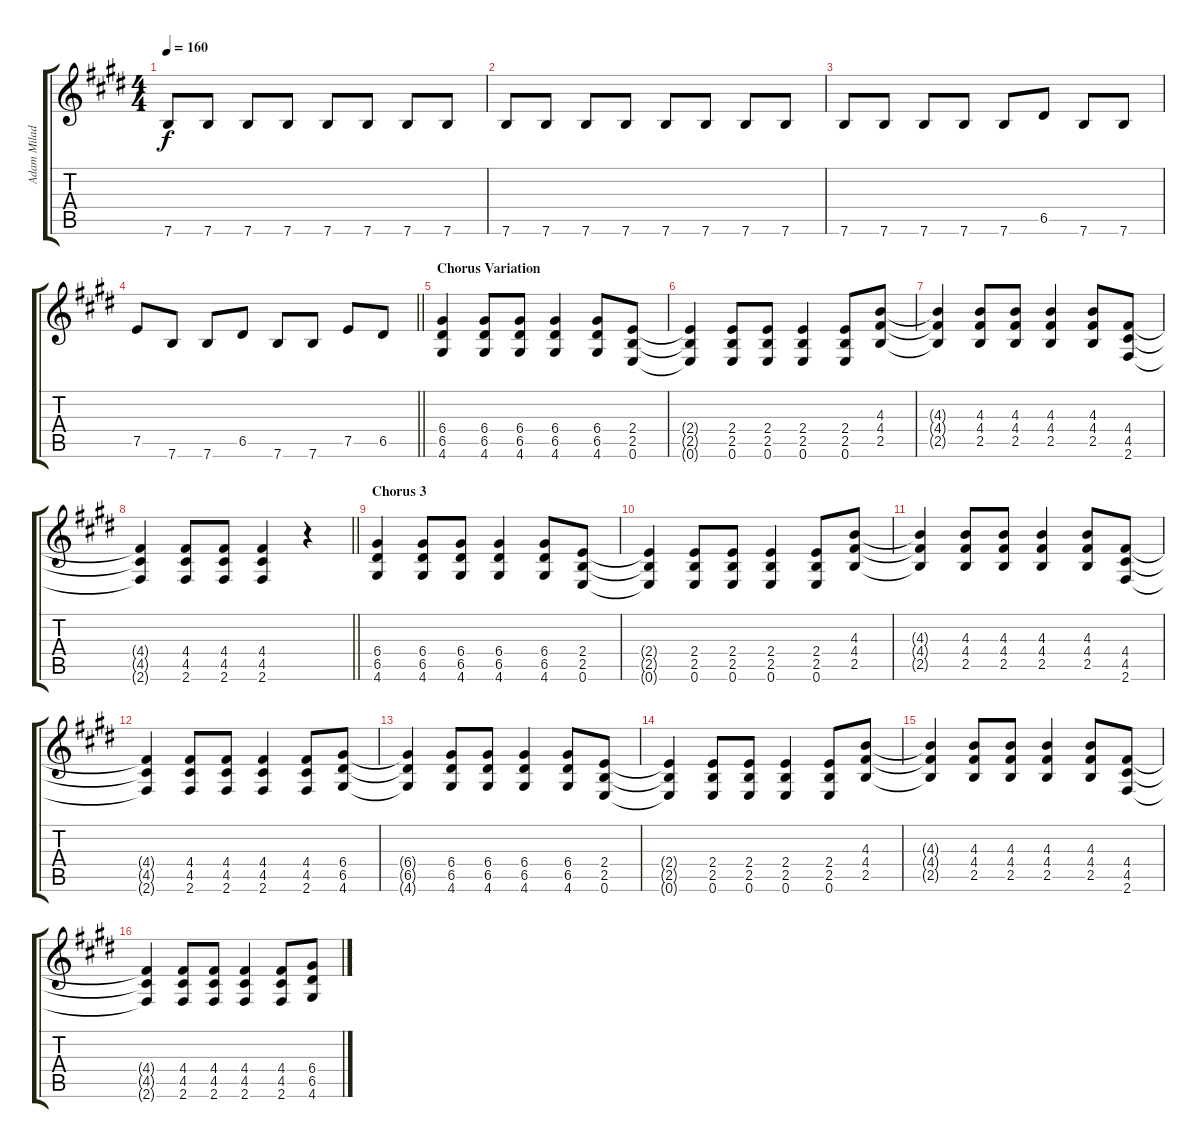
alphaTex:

\track ("Adam Milad - Guitar" "Adam Milad") {instrument distortionguitar}
\staff {score tabs}
\tuning (E4 B3 G3 D3 A2 E2) {hide}
\ts (4 4)
\tempo 160
\clef g2
\ks e
7.6.8{dy f} 7.6.8 7.6.8 7.6.8 7.6.8 7.6.8 7.6.8 7.6.8 |
7.6.8 7.6.8 7.6.8 7.6.8 7.6.8 7.6.8 7.6.8 7.6.8 |
7.6.8 7.6.8 7.6.8 7.6.8 7.6.8 6.5.8 7.6.8 7.6.8 |
\barLineRight lightlight
7.5.8 7.6.8 7.6.8 6.5.8 7.6.8 7.6.8 7.5.8 6.5.8 |
\section ("" "Chorus Variation")
(6.4 6.5 4.6).4 (6.4 6.5 4.6).8 (6.4 6.5 4.6).8 (6.4 6.5 4.6).4 (6.4 6.5 4.6).8 (2.4 2.5 0.6).8 |
(2.4{t} 2.5{t} 0.6{t}).4 (2.4 2.5 0.6).8 (2.4 2.5 0.6).8 (2.4 2.5 0.6).4 (2.4 2.5 0.6).8 (4.3 4.4 2.5).8 |
(4.3{t} 4.4{t} 2.5{t}).4 (4.3 4.4 2.5).8 (4.3 4.4 2.5).8 (4.3 4.4 2.5).4 (4.3 4.4 2.5).8 (4.4 4.5 2.6).8 |
\barLineRight lightlight
(4.4{t} 4.5{t} 2.6{t}).4 (4.4 4.5 2.6).8 (4.4 4.5 2.6).8 (4.4 4.5 2.6).4 r.4 |
\section ("" "Chorus 3")
(6.4 6.5 4.6).4 (6.4 6.5 4.6).8 (6.4 6.5 4.6).8 (6.4 6.5 4.6).4 (6.4 6.5 4.6).8 (2.4 2.5 0.6).8 |
(2.4{t} 2.5{t} 0.6{t}).4 (2.4 2.5 0.6).8 (2.4 2.5 0.6).8 (2.4 2.5 0.6).4 (2.4 2.5 0.6).8 (4.3 4.4 2.5).8 |
(4.3{t} 4.4{t} 2.5{t}).4 (4.3 4.4 2.5).8 (4.3 4.4 2.5).8 (4.3 4.4 2.5).4 (4.3 4.4 2.5).8 (4.4 4.5 2.6).8 |
(4.4{t} 4.5{t} 2.6{t}).4 (4.4 4.5 2.6).8 (4.4 4.5 2.6).8 (4.4 4.5 2.6).4 (4.4 4.5 2.6).8 (6.4 6.5 4.6).8 |
(6.4{t} 6.5{t} 4.6{t}).4 (6.4 6.5 4.6).8 (6.4 6.5 4.6).8 (6.4 6.5 4.6).4 (6.4 6.5 4.6).8 (2.4 2.5 0.6).8 |
(2.4{t} 2.5{t} 0.6{t}).4 (2.4 2.5 0.6).8 (2.4 2.5 0.6).8 (2.4 2.5 0.6).4 (2.4 2.5 0.6).8 (4.3 4.4 2.5).8 |
(4.3{t} 4.4{t} 2.5{t}).4 (4.3 4.4 2.5).8 (4.3 4.4 2.5).8 (4.3 4.4 2.5).4 (4.3 4.4 2.5).8 (4.4 4.5 2.6).8 |
(4.4{t} 4.5{t} 2.6{t}).4 (4.4 4.5 2.6).8 (4.4 4.5 2.6).8 (4.4 4.5 2.6).4 (4.4 4.5 2.6).8 (6.4 6.5 4.6).8
